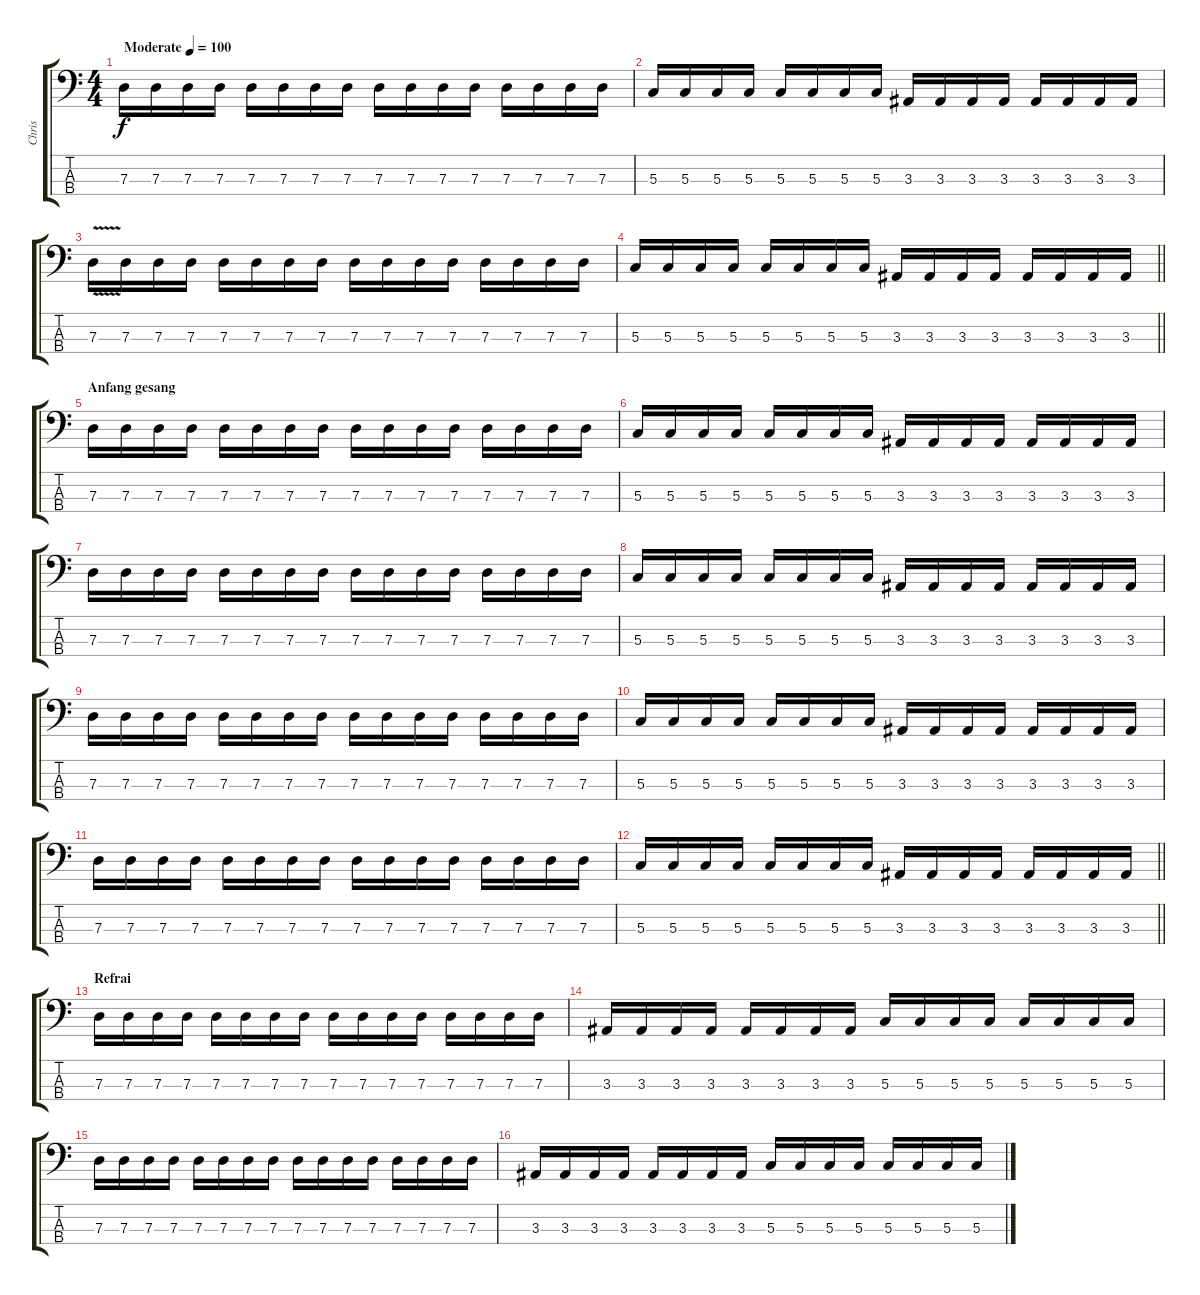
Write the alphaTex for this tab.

\track ("Chris" "Chris") {instrument electricbassfinger}
\staff {score tabs}
\tuning (F2 C2 G1 D1) {hide}
\ts (4 4)
\tempo (100 "Moderate")
\clef f4
\ks c
7.3.16{dy f instrument electricbassfinger} 7.3.16 7.3.16 7.3.16 7.3.16 7.3.16 7.3.16 7.3.16 7.3.16 7.3.16 7.3.16 7.3.16 7.3.16 7.3.16 7.3.16 7.3.16 |
5.3.16 5.3.16 5.3.16 5.3.16 5.3.16 5.3.16 5.3.16 5.3.16 3.3.16 3.3.16 3.3.16 3.3.16 3.3.16 3.3.16 3.3.16 3.3.16 |
7.3{v}.16 7.3.16 7.3.16 7.3.16 7.3.16 7.3.16 7.3.16 7.3.16 7.3.16 7.3.16 7.3.16 7.3.16 7.3.16 7.3.16 7.3.16 7.3.16 |
\barLineRight lightlight
5.3.16 5.3.16 5.3.16 5.3.16 5.3.16 5.3.16 5.3.16 5.3.16 3.3.16 3.3.16 3.3.16 3.3.16 3.3.16 3.3.16 3.3.16 3.3.16 |
\section ("" "Anfang gesang")
7.3.16 7.3.16 7.3.16 7.3.16 7.3.16 7.3.16 7.3.16 7.3.16 7.3.16 7.3.16 7.3.16 7.3.16 7.3.16 7.3.16 7.3.16 7.3.16 |
5.3.16 5.3.16 5.3.16 5.3.16 5.3.16 5.3.16 5.3.16 5.3.16 3.3.16 3.3.16 3.3.16 3.3.16 3.3.16 3.3.16 3.3.16 3.3.16 |
7.3.16 7.3.16 7.3.16 7.3.16 7.3.16 7.3.16 7.3.16 7.3.16 7.3.16 7.3.16 7.3.16 7.3.16 7.3.16 7.3.16 7.3.16 7.3.16 |
5.3.16 5.3.16 5.3.16 5.3.16 5.3.16 5.3.16 5.3.16 5.3.16 3.3.16 3.3.16 3.3.16 3.3.16 3.3.16 3.3.16 3.3.16 3.3.16 |
7.3.16 7.3.16 7.3.16 7.3.16 7.3.16 7.3.16 7.3.16 7.3.16 7.3.16 7.3.16 7.3.16 7.3.16 7.3.16 7.3.16 7.3.16 7.3.16 |
5.3.16 5.3.16 5.3.16 5.3.16 5.3.16 5.3.16 5.3.16 5.3.16 3.3.16 3.3.16 3.3.16 3.3.16 3.3.16 3.3.16 3.3.16 3.3.16 |
7.3.16 7.3.16 7.3.16 7.3.16 7.3.16 7.3.16 7.3.16 7.3.16 7.3.16 7.3.16 7.3.16 7.3.16 7.3.16 7.3.16 7.3.16 7.3.16 |
\barLineRight lightlight
5.3.16 5.3.16 5.3.16 5.3.16 5.3.16 5.3.16 5.3.16 5.3.16 3.3.16 3.3.16 3.3.16 3.3.16 3.3.16 3.3.16 3.3.16 3.3.16 |
\section ("" "Refrai")
7.3.16 7.3.16 7.3.16 7.3.16 7.3.16 7.3.16 7.3.16 7.3.16 7.3.16 7.3.16 7.3.16 7.3.16 7.3.16 7.3.16 7.3.16 7.3.16 |
3.3.16 3.3.16 3.3.16 3.3.16 3.3.16 3.3.16 3.3.16 3.3.16 5.3.16 5.3.16 5.3.16 5.3.16 5.3.16 5.3.16 5.3.16 5.3.16 |
7.3.16 7.3.16 7.3.16 7.3.16 7.3.16 7.3.16 7.3.16 7.3.16 7.3.16 7.3.16 7.3.16 7.3.16 7.3.16 7.3.16 7.3.16 7.3.16 |
3.3.16 3.3.16 3.3.16 3.3.16 3.3.16 3.3.16 3.3.16 3.3.16 5.3.16 5.3.16 5.3.16 5.3.16 5.3.16 5.3.16 5.3.16 5.3.16
